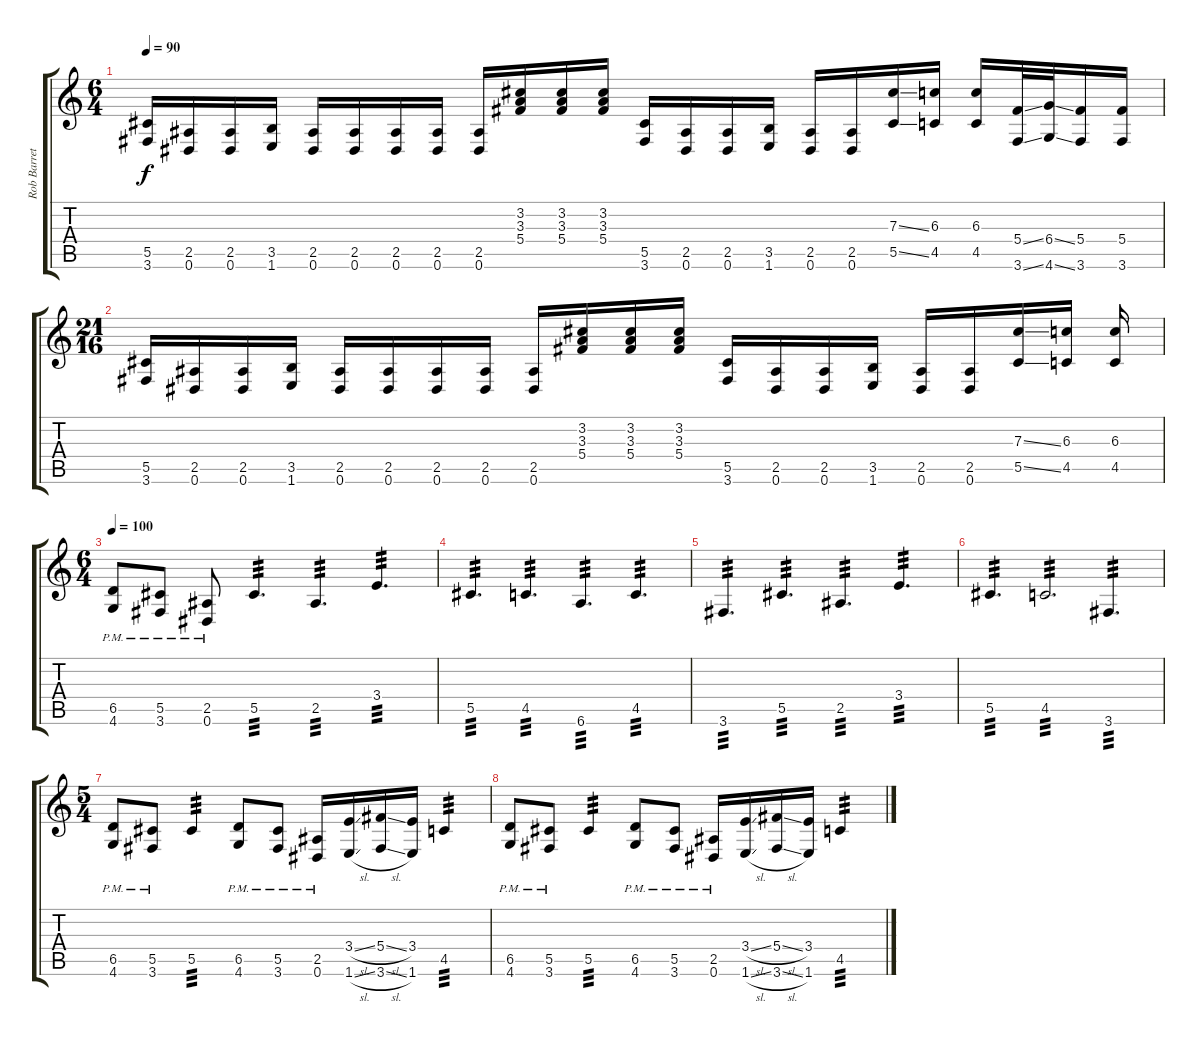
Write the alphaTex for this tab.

\track ("Rob Barret" "Rob Barret") {instrument distortionguitar}
\staff {score tabs}
\tuning (Eb4 Bb3 Gb3 Db3 Ab2 Eb2) {hide}
\ts (6 4)
\tempo 90
\clef g2
\ks c
(5.5 3.6).16{dy f} (2.5 0.6).16 (2.5 0.6).16 (3.5 1.6).16 (2.5 0.6).16 (2.5 0.6).16 (2.5 0.6).16 (2.5 0.6).16 (2.5 0.6).16 (3.2 3.3 5.4).16 (3.2 3.3 5.4).16 (3.2 3.3 5.4).16 (5.5 3.6).16 (2.5 0.6).16 (2.5 0.6).16 (3.5 1.6).16 (2.5 0.6).16 (2.5 0.6).16 (7.3{ss} 5.5{ss}).16 (6.3 4.5).16 (6.3 4.5).16 (5.4{ss} 3.6{ss}).32 (6.4{ss} 4.6{ss}).32 (5.4 3.6).16 (5.4 3.6).16 |
\ts (21 16)
(5.5 3.6).16 (2.5 0.6).16 (2.5 0.6).16 (3.5 1.6).16 (2.5 0.6).16 (2.5 0.6).16 (2.5 0.6).16 (2.5 0.6).16 (2.5 0.6).16 (3.2 3.3 5.4).16 (3.2 3.3 5.4).16 (3.2 3.3 5.4).16 (5.5 3.6).16 (2.5 0.6).16 (2.5 0.6).16 (3.5 1.6).16 (2.5 0.6).16 (2.5 0.6).16 (7.3{ss} 5.5{ss}).16 (6.3 4.5).16 (6.3 4.5).16 |
\ts (6 4)
\tempo 100
(6.5{pm} 4.6{pm}).8 (5.5{pm} 3.6{pm}).8 (2.5{pm} 0.6{pm}).8 5.5.4{d tp 3} 2.5.4{d tp 3} 3.4.4{d tp 3} |
5.5.4{d tp 3} 4.5.4{d tp 3} 6.6.4{d tp 3} 4.5.4{d tp 3} |
3.6.4{d tp 3} 5.5.4{d tp 3} 2.5.4{d tp 3} 3.4.4{d tp 3} |
5.5.4{d tp 3} 4.5.2{d tp 3} 3.6.4{d tp 3} |
\ts (5 4)
(6.5{pm} 4.6{pm}).8 (5.5{pm} 3.6{pm}).8 5.5.4{tp 3} (6.5{pm} 4.6{pm}).8 (5.5{pm} 3.6{pm}).8 (2.5{pm} 0.6{pm}).16 (3.4{sl} 1.6{sl}).16 (5.4{sl} 3.6{sl}).16 (3.4 1.6).16 4.5.4{tp 3} |
(6.5{pm} 4.6{pm}).8 (5.5{pm} 3.6{pm}).8 5.5.4{tp 3} (6.5{pm} 4.6{pm}).8 (5.5{pm} 3.6{pm}).8 (2.5{pm} 0.6{pm}).16 (3.4{sl} 1.6{sl}).16 (5.4{sl} 3.6{sl}).16 (3.4 1.6).16 4.5.4{tp 3}
